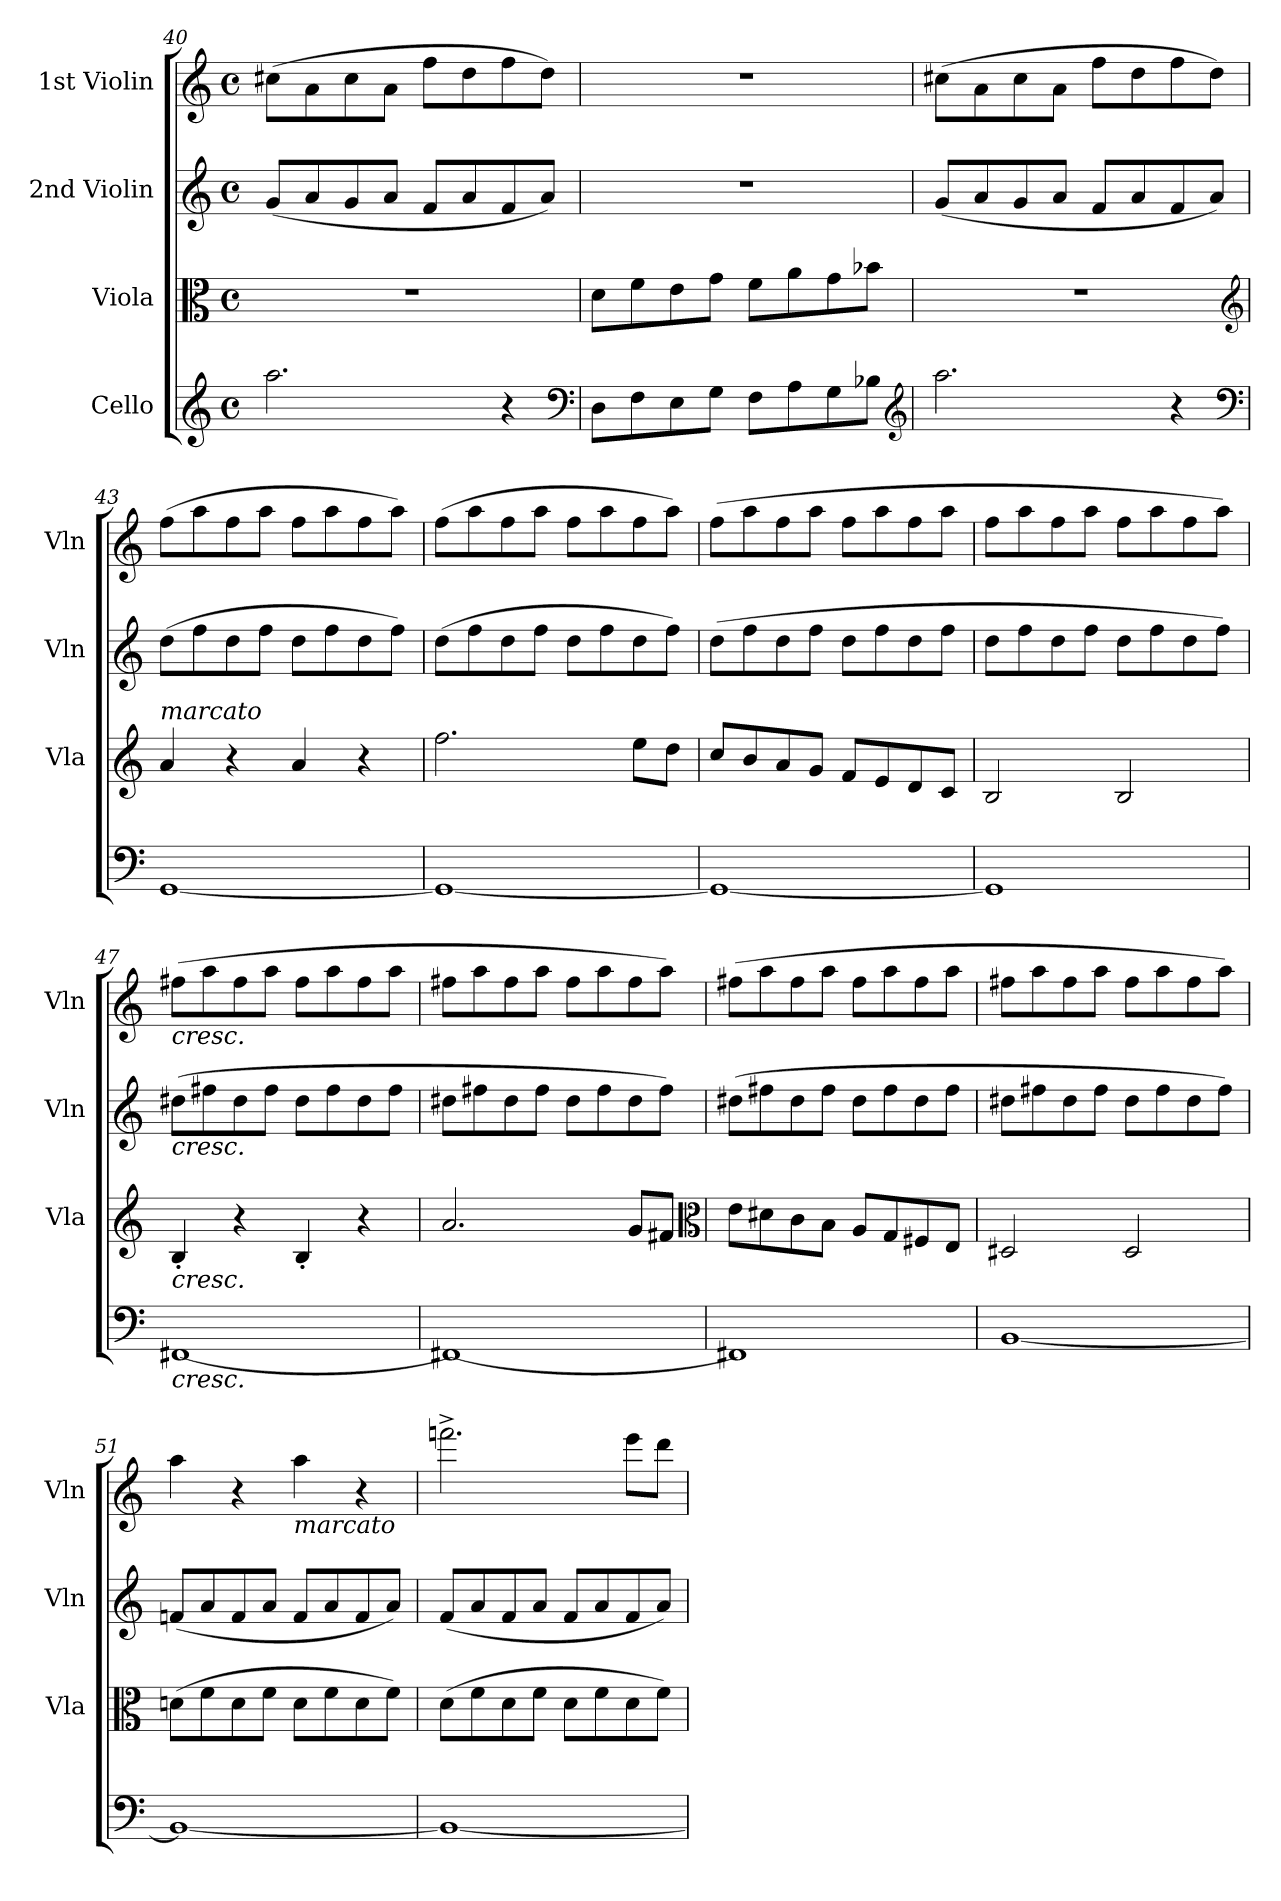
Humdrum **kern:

**kern	**kern	**kern	**kern
*part4	*part3	*part2	*part1
*staff4	*staff3	*staff2	*staff1
*I"Cello	*I"Viola	*I"2nd Violin	*I"1st Violin
*	*I'Vla	*I'Vln	*I'Vln
*clefG2	*clefC3	*clefG2	*clefG2
*k[]	*k[]	*k[]	*k[]
*C:	*C:	*C:	*C:
*M4/4	*M4/4	*M4/4	*M4/4
*met(c)	*met(c)	*met(c)	*met(c)
=40	=40	=40	=40
2.aa	1r	(8gL	(8cc#XL
.	.	8a	8a
.	.	8g	8cc#
.	.	8aJ	8aJ
.	.	8fL	8ffL
.	.	8a	8dd
4r	.	8f	8ff
.	.	8aJ)	8ddJ)
*clefF4	*	*	*
=41	=41	=41	=41
8DL	8dL	1r	1r
8F	8f	.	.
8E	8e	.	.
8GJ	8gJ	.	.
8FL	8fL	.	.
8A	8a	.	.
8G	8g	.	.
8B-XJ	8b-XJ	.	.
*clefG2	*	*	*
=42	=42	=42	=42
2.aa	1r	(8gL	(8cc#XL
.	.	8a	8a
.	.	8g	8cc#
.	.	8aJ	8aJ
.	.	8fL	8ffL
.	.	8a	8dd
4r	.	8f	8ff
.	.	8aJ)	8ddJ)
*clefF4	*clefG2	*	*
=43	=43	=43	=43
!	!LO:TX:a:i:t=marcato	!	!
[1GG	4a	(8ddL	(8ffL
.	.	8ff	8aa
.	4r	8dd	8ff
.	.	8ffJ	8aaJ
.	4a	8ddL	8ffL
.	.	8ff	8aa
.	4r	8dd	8ff
.	.	8ffJ)	8aaJ)
=44	=44	=44	=44
1GG_	2.ff	(8ddL	(8ffL
.	.	8ff	8aa
.	.	8dd	8ff
.	.	8ffJ	8aaJ
.	.	8ddL	8ffL
.	.	8ff	8aa
.	8eeL	8dd	8ff
.	8ddJ	8ffJ)	8aaJ)
=45	=45	=45	=45
1GG_	8ccL	(8ddL	(8ffL
.	8b	8ff	8aa
.	8a	8dd	8ff
.	8gJ	8ffJ	8aaJ
.	8fL	8ddL	8ffL
.	8e	8ff	8aa
.	8d	8dd	8ff
.	8cJ	8ffJ	8aaJ
=46	=46	=46	=46
1GG]	2B	8ddL	8ffL
.	.	8ff	8aa
.	.	8dd	8ff
.	.	8ffJ	8aaJ
.	2B	8ddL	8ffL
.	.	8ff	8aa
.	.	8dd	8ff
.	.	8ffJ)	8aaJ)
=47	=47	=47	=47
!	!	!	!LO:TX:b:i:t=cresc.
!	!	!LO:TX:b:i:t=cresc.	!
!	!LO:TX:b:i:t=cresc.	!	!
!LO:TX:b:i:t=cresc.	!	!	!
[1FF#X	4B'	(8dd#XL	(8ff#XL
.	.	8ff#X	8aa
.	4r	8dd#	8ff#
.	.	8ff#J	8aaJ
.	4B'	8dd#L	8ff#L
.	.	8ff#	8aa
.	4r	8dd#	8ff#
.	.	8ff#J	8aaJ
=48	=48	=48	=48
1FF#X_	2.a	8dd#XL	8ff#XL
.	.	8ff#X	8aa
.	.	8dd#	8ff#
.	.	8ff#J	8aaJ
.	.	8dd#L	8ff#L
.	.	8ff#	8aa
.	8gL	8dd#	8ff#
.	8f#XJ	8ff#J)	8aaJ)
*	*clefC3	*	*
=49	=49	=49	=49
1FF#X]	8eL	(8dd#XL	(8ff#XL
.	8d#X	8ff#X	8aa
.	8c	8dd#	8ff#
.	8BJ	8ff#J	8aaJ
.	8AL	8dd#L	8ff#L
.	8G	8ff#	8aa
.	8F#X	8dd#	8ff#
.	8EJ	8ff#J	8aaJ
=50	=50	=50	=50
[1BB	2D#X	8dd#XL	8ff#XL
.	.	8ff#X	8aa
.	.	8dd#	8ff#
.	.	8ff#J	8aaJ
.	2D#	8dd#L	8ff#L
.	.	8ff#	8aa
.	.	8dd#	8ff#
.	.	8ff#J)	8aaJ)
=51	=51	=51	=51
1BB_	(8dnL	(8fnL	4aa
.	8f	8a	.
.	8d	8f	4r
.	8fJ	8aJ	.
!	!	!	!LO:TX:b:i:t=marcato
.	8dL	8fL	4aa
.	8f	8a	.
.	8d	8f	4r
.	8fJ)	8aJ)	.
=52	=52	=52	=52
1BB_	(8dL	(8fL	2.fffn^
.	8f	8a	.
.	8d	8f	.
.	8fJ	8aJ	.
.	8dL	8fL	.
.	8f	8a	.
.	8d	8f	8eeeL
.	8fJ)	8aJ)	8dddJ
=	=	=	=
*-	*-	*-	*-
